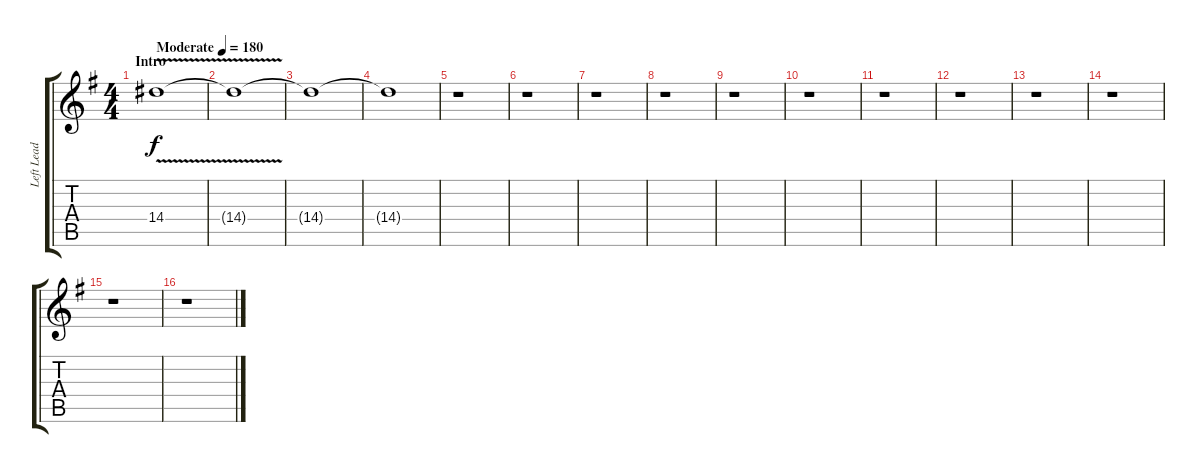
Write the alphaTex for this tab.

\track ("Left Lead Guitar" "Left Lead ") {instrument overdrivenguitar}
\staff {score tabs}
\tuning (Eb4 Bb3 Gb3 Db3 Ab2 Eb2) {hide}
\ts (4 4)
\section ("" "Intro")
\tempo (180 "Moderate")
\clef g2
\ks g
14.4{v}.1{dy f instrument overdrivenguitar} |
14.4{t}.1 |
14.4{t}.1 |
14.4{t}.1 |
r.1 |
r.1 |
r.1 |
r.1 |
r.1 |
r.1 |
r.1 |
r.1 |
r.1 |
r.1 |
r.1 |
r.1
